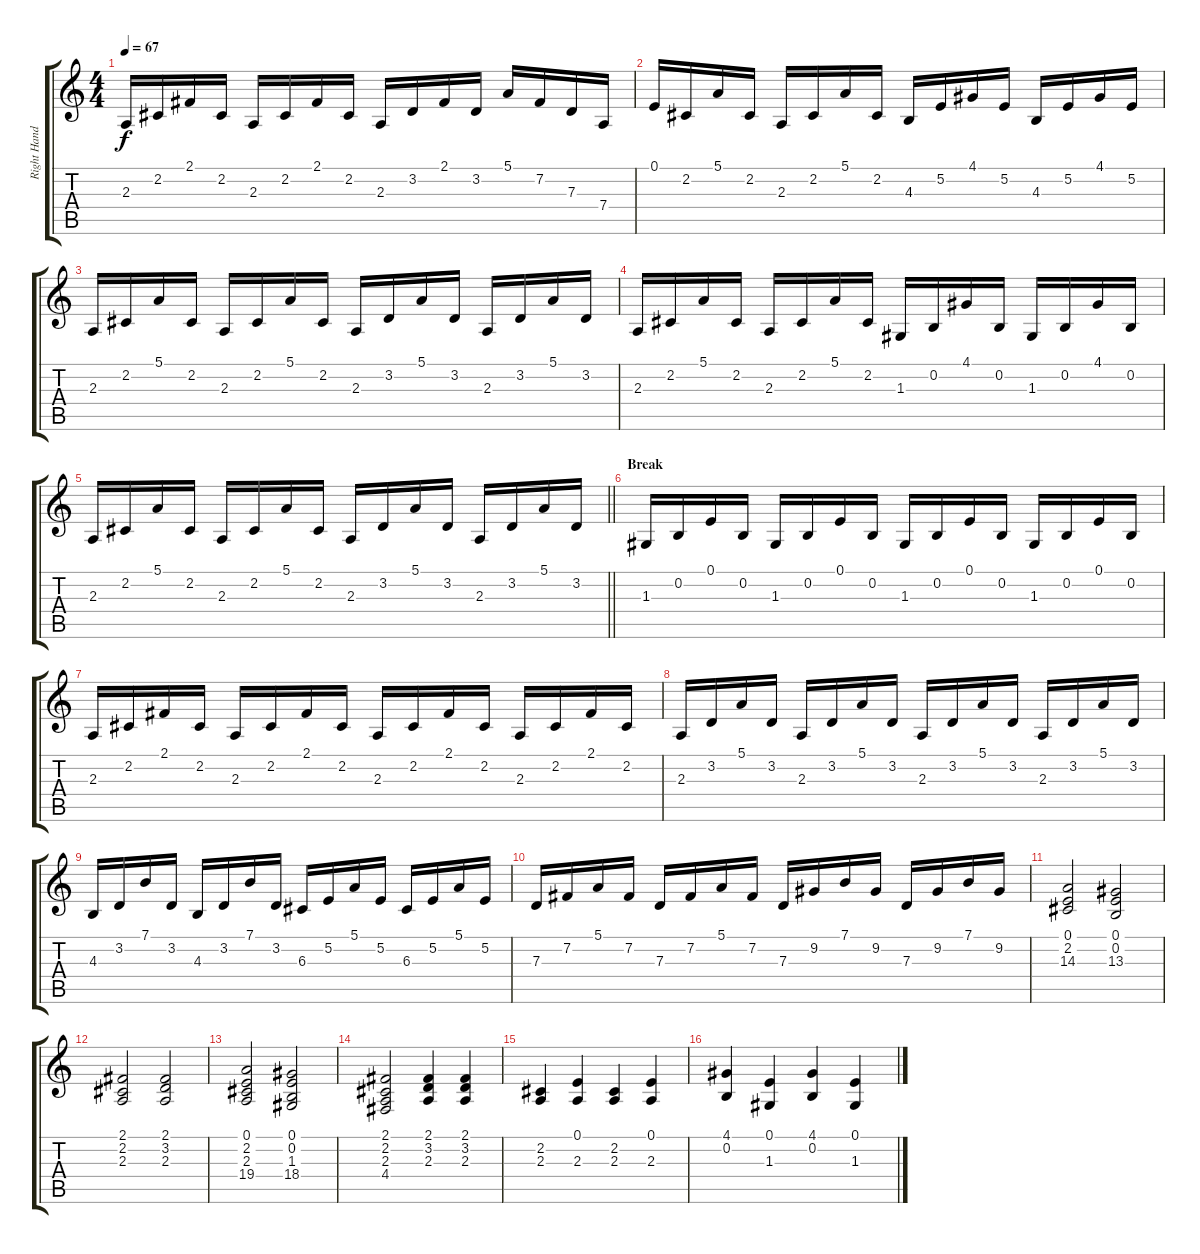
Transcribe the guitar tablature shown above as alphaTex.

\track ("Right Hand" "Right Hand") {instrument acousticgrandpiano}
\staff {score tabs}
\tuning (E4 B3 G3 D3 A2 E2) {hide}
\ts (4 4)
\tempo 67
\clef g2
\ks c
2.3.16{dy f} 2.2.16 2.1.16 2.2.16 2.3.16 2.2.16 2.1.16 2.2.16 2.3.16 3.2.16 2.1.16 3.2.16 5.1.16 7.2.16 7.3.16 7.4.16 |
0.1.16 2.2.16 5.1.16 2.2.16 2.3.16 2.2.16 5.1.16 2.2.16 4.3.16 5.2.16 4.1.16 5.2.16 4.3.16 5.2.16 4.1.16 5.2.16 |
2.3.16 2.2.16 5.1.16 2.2.16 2.3.16 2.2.16 5.1.16 2.2.16 2.3.16 3.2.16 5.1.16 3.2.16 2.3.16 3.2.16 5.1.16 3.2.16 |
2.3.16 2.2.16 5.1.16 2.2.16 2.3.16 2.2.16 5.1.16 2.2.16 1.3.16 0.2.16 4.1.16 0.2.16 1.3.16 0.2.16 4.1.16 0.2.16 |
\barLineRight lightlight
2.3.16 2.2.16 5.1.16 2.2.16 2.3.16 2.2.16 5.1.16 2.2.16 2.3.16 3.2.16 5.1.16 3.2.16 2.3.16 3.2.16 5.1.16 3.2.16 |
\section ("" "Break")
1.3.16 0.2.16 0.1.16 0.2.16 1.3.16 0.2.16 0.1.16 0.2.16 1.3.16 0.2.16 0.1.16 0.2.16 1.3.16 0.2.16 0.1.16 0.2.16 |
2.3.16 2.2.16 2.1.16 2.2.16 2.3.16 2.2.16 2.1.16 2.2.16 2.3.16 2.2.16 2.1.16 2.2.16 2.3.16 2.2.16 2.1.16 2.2.16 |
2.3.16 3.2.16 5.1.16 3.2.16 2.3.16 3.2.16 5.1.16 3.2.16 2.3.16 3.2.16 5.1.16 3.2.16 2.3.16 3.2.16 5.1.16 3.2.16 |
4.3.16 3.2.16 7.1.16 3.2.16 4.3.16 3.2.16 7.1.16 3.2.16 6.3.16 5.2.16 5.1.16 5.2.16 6.3.16 5.2.16 5.1.16 5.2.16 |
7.3.16 7.2.16 5.1.16 7.2.16 7.3.16 7.2.16 5.1.16 7.2.16 7.3.16 9.2.16 7.1.16 9.2.16 7.3.16 9.2.16 7.1.16 9.2.16 |
(0.1 2.2 14.3).2 (0.1 0.2 13.3).2 |
(2.1 2.2 2.3).2 (2.1 3.2 2.3).2 |
(0.1 2.2 2.3 19.4).2 (0.1 0.2 1.3 18.4).2 |
(2.1 2.2 2.3 4.4).2 (2.1 3.2 2.3).4 (2.1 3.2 2.3).4 |
(2.2 2.3).4 (0.1 2.3).4 (2.2 2.3).4 (0.1 2.3).4 |
(4.1 0.2).4 (0.1 1.3).4 (4.1 0.2).4 (0.1 1.3).4
